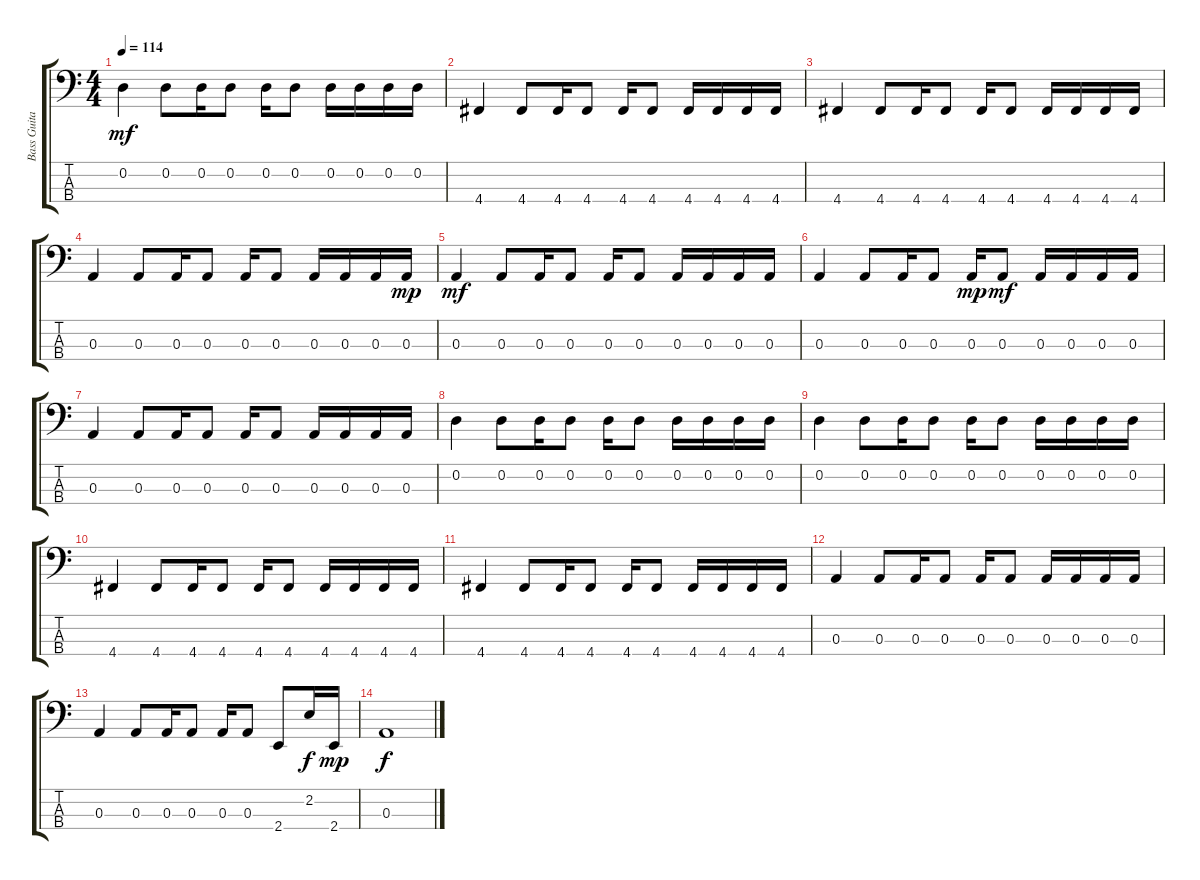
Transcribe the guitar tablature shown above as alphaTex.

\track ("Bass Guitar" "Bass Guita") {instrument electricbassfinger}
\staff {score tabs}
\tuning (G2 D2 A1 D1) {hide}
\ts (4 4)
\tempo 114
\clef f4
\ks c
0.2.4{dy mf} 0.2.8 0.2.16 0.2.8 0.2.16 0.2.8 0.2.16 0.2.16 0.2.16 0.2.16 |
4.4.4 4.4.8 4.4.16 4.4.8 4.4.16 4.4.8 4.4.16 4.4.16 4.4.16 4.4.16 |
4.4.4 4.4.8 4.4.16 4.4.8 4.4.16 4.4.8 4.4.16 4.4.16 4.4.16 4.4.16 |
0.3.4 0.3.8 0.3.16 0.3.8 0.3.16 0.3.8 0.3.16 0.3.16 0.3.16 0.3.16{dy mp} |
0.3.4{dy mf} 0.3.8 0.3.16 0.3.8 0.3.16 0.3.8 0.3.16 0.3.16 0.3.16 0.3.16 |
0.3.4 0.3.8 0.3.16 0.3.8 0.3.16{dy mp} 0.3.8{dy mf} 0.3.16 0.3.16 0.3.16 0.3.16 |
0.3.4 0.3.8 0.3.16 0.3.8 0.3.16 0.3.8 0.3.16 0.3.16 0.3.16 0.3.16 |
0.2.4 0.2.8 0.2.16 0.2.8 0.2.16 0.2.8 0.2.16 0.2.16 0.2.16 0.2.16 |
0.2.4 0.2.8 0.2.16 0.2.8 0.2.16 0.2.8 0.2.16 0.2.16 0.2.16 0.2.16 |
4.4.4 4.4.8 4.4.16 4.4.8 4.4.16 4.4.8 4.4.16 4.4.16 4.4.16 4.4.16 |
4.4.4 4.4.8 4.4.16 4.4.8 4.4.16 4.4.8 4.4.16 4.4.16 4.4.16 4.4.16 |
0.3.4 0.3.8 0.3.16 0.3.8 0.3.16 0.3.8 0.3.16 0.3.16 0.3.16 0.3.16 |
0.3.4 0.3.8 0.3.16 0.3.8 0.3.16 0.3.8 2.4.8 2.2.16{dy f} 2.4.16{dy mp} |
0.3.1{dy f}
